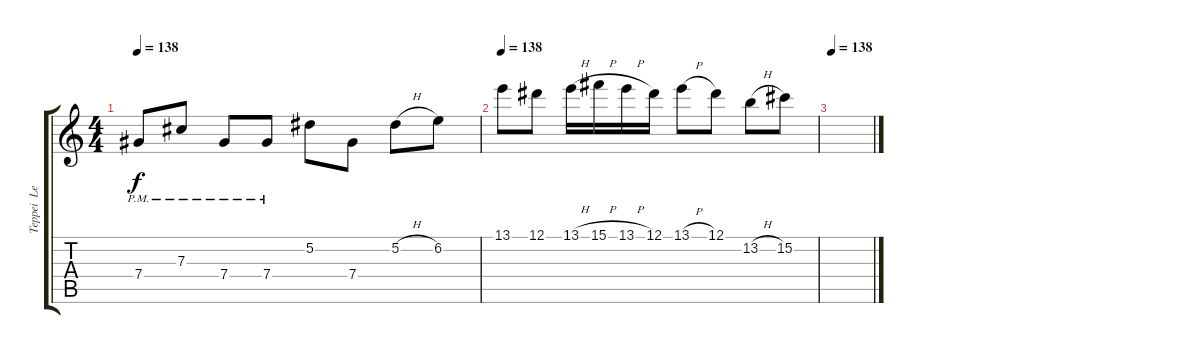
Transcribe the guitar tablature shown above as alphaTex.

\track ("Teppei  Lead" "Teppei  Le") {instrument overdrivenguitar}
\staff {score tabs}
\tuning (Eb4 Bb3 Gb3 Db3 Ab2 Db2) {hide}
\ts (4 4)
\tempo 138
\clef g2
\ks c
7.4{pm}.8{dy f} 7.3{pm}.8 7.4{pm}.8 7.4{pm}.8 5.2.8 7.4.8 5.2{h}.8 6.2.8 |
\tempo 138
13.1.8 12.1.8 13.1{h}.16 15.1{h}.16 13.1{h}.16 12.1.16 13.1{h}.8 12.1.8 13.2{h}.8 15.2.8 |
\tempo 138
